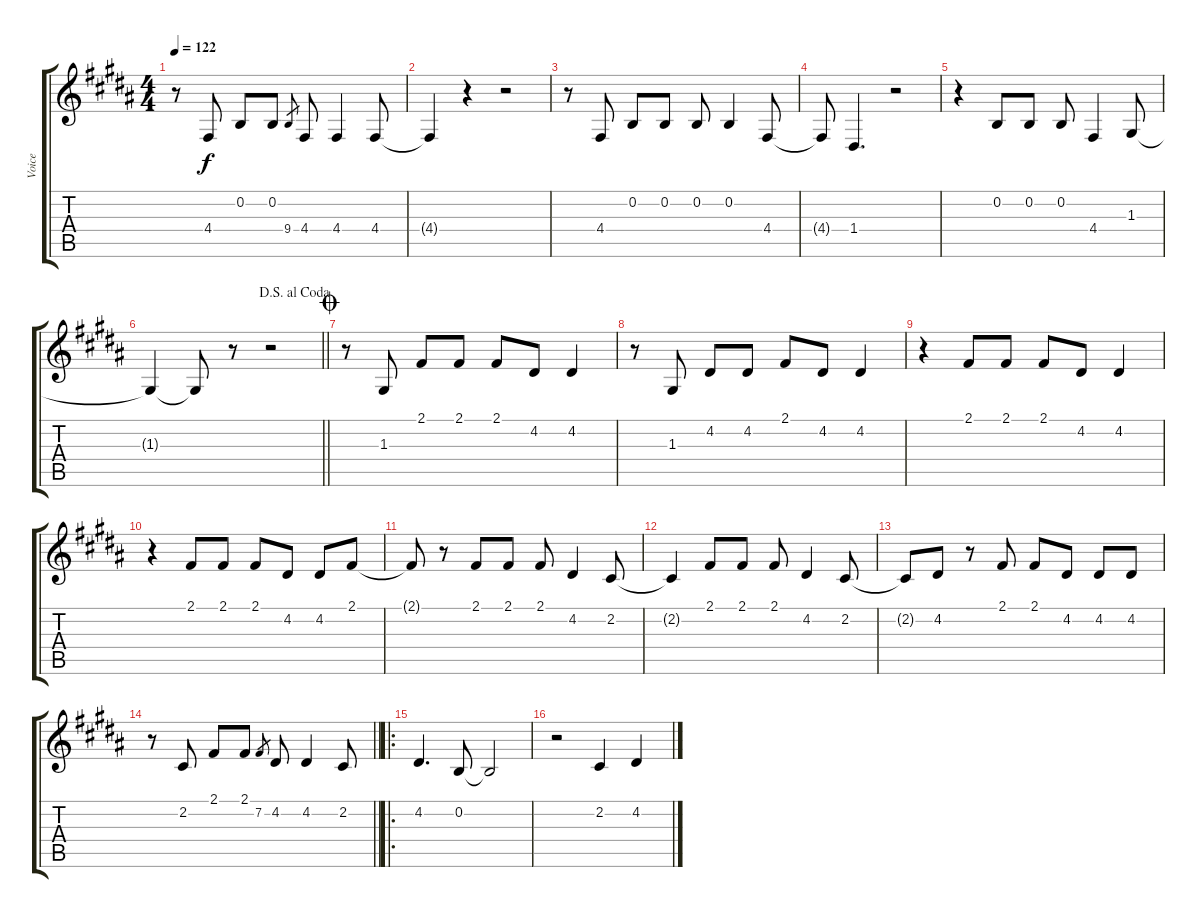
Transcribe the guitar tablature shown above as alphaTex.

\track ("Voice" "Voice") {instrument viola}
\staff {score tabs}
\tuning (E4 B3 G3 D3 A2 E2) {hide}
\ts (4 4)
\tempo 122
\clef g2
\ks b
r.8{dy f} 4.4.8 0.2.8 0.2.8 9.4.8{gr} 4.4.8 4.4.4 4.4.8 |
4.4{t}.4 r.4 r.2 |
r.8 4.4.8 0.2.8 0.2.8 0.2.8 0.2.4 4.4.8 |
4.4{t}.8 1.4.4{d} r.2 |
r.4 0.2.8 0.2.8 0.2.8 4.4.4 1.3.8 |
\jump dalsegnoalcoda
\barLineRight lightlight
1.3{t}.4 1.3{t}.8 r.8 r.2 |
\jump coda
r.8 1.3.8 2.1.8 2.1.8 2.1.8 4.2.8 4.2.4 |
r.8 1.3.8 4.2.8 4.2.8 2.1.8 4.2.8 4.2.4 |
r.4 2.1.8 2.1.8 2.1.8 4.2.8 4.2.4 |
r.4 2.1.8 2.1.8 2.1.8 4.2.8 4.2.8 2.1.8 |
2.1{t}.8 r.8 2.1.8 2.1.8 2.1.8 4.2.4 2.2.8 |
2.2{t}.4 2.1.8 2.1.8 2.1.8 4.2.4 2.2.8 |
2.2{t}.8 4.2.8 r.8 2.1.8 2.1.8 4.2.8 4.2.8 4.2.8 |
\barLineRight lightlight
r.8 2.2.8 2.1.8 2.1.8 7.2.8{gr} 4.2.8 4.2.4 2.2.8 |
\ro
4.2.4{d} 0.2.8 0.2{t}.2 |
r.2 2.2.4 4.2.4
